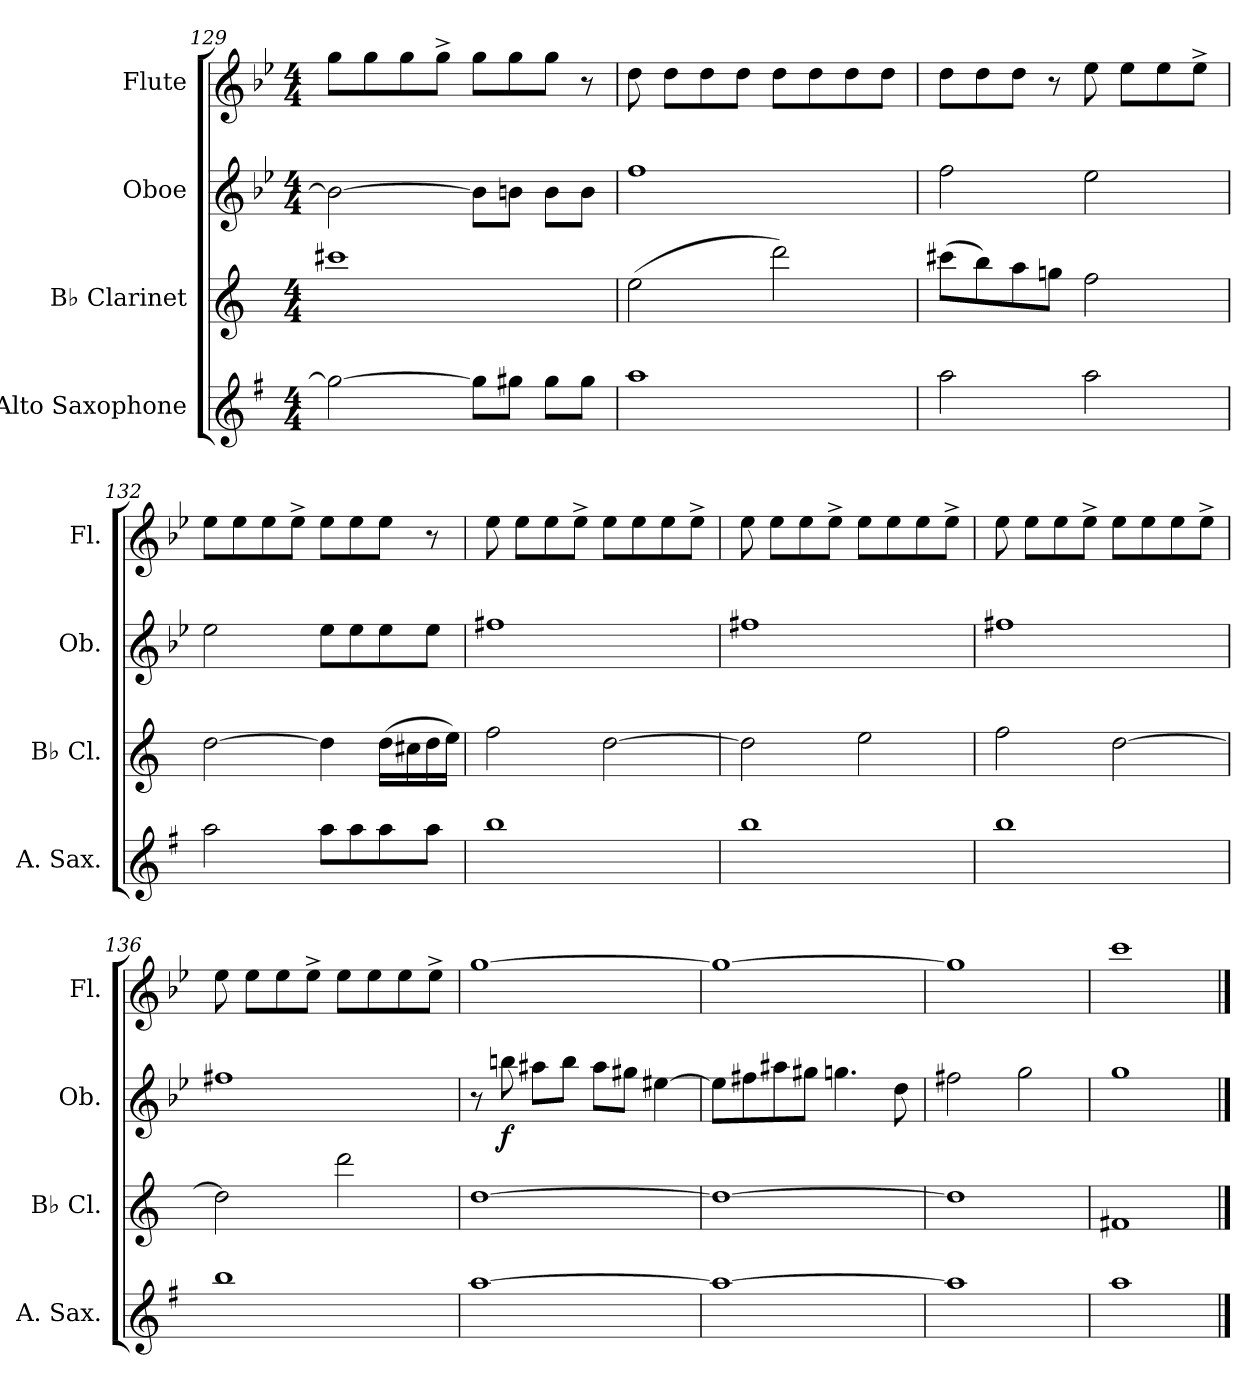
**kern	**kern	**kern	**dynam	**kern
*part4	*part3	*part2	*part2	*part1
*staff4	*staff3	*staff2	*staff2	*staff1
*I"Alto Saxophone	*I"B♭ Clarinet	*I"Oboe	*	*I"Flute
*I'A. Sax.	*I'B♭ Cl.	*I'Ob.	*	*I'Fl.
*clefG2	*clefG2	*clefG2	*	*clefG2
*ITrd5c9	*ITrd1c2	*	*	*
*k[b-e-]	*k[b-e-]	*k[b-e-]	*	*k[b-e-]
*M4/4	*M4/4	*M4/4	*	*M4/4
=129	=129	=129	=129	=129
2b\_	1bbn	2b\_	.	8gg\L
.	.	.	.	8gg\
.	.	.	.	8gg\
.	.	.	.	8gg^\J
8b\L]	.	8b\L]	.	8gg\L
8bn\J	.	8bn\J	.	8gg\
8b\L	.	8b\L	.	8gg\J
8b\J	.	8b\J	.	8r
!!LO:LB:g=z
=130	=130	=130	=130	=130
1cc	(2dd\	1ff	.	8dd\
.	.	.	.	8dd\L
.	.	.	.	8dd\
.	.	.	.	8dd\J
.	2ccc\)	.	.	8dd\L
.	.	.	.	8dd\
.	.	.	.	8dd\
.	.	.	.	8dd\J
=131	=131	=131	=131	=131
2cc\	(8bbn\L	2ff\	.	8dd\L
.	8aa\)	.	.	8dd\
.	8gg\	.	.	8dd\J
.	8ffn\J	.	.	8r
2cc\	2ee-\	2ee-\	.	8ee-\
.	.	.	.	8ee-\L
.	.	.	.	8ee-\
.	.	.	.	8ee-^\J
=132	=132	=132	=132	=132
2cc\	[2cc\	2ee-\	.	8ee-\L
.	.	.	.	8ee-\
.	.	.	.	8ee-\
.	.	.	.	8ee-^\J
8cc\L	4cc\]	8ee-\L	.	8ee-\L
8cc\	.	8ee-\	.	8ee-\
8cc\	(16cc\LL	8ee-\	.	8ee-\J
.	16bn\	.	.	.
8cc\J	16cc\	8ee-\J	.	8r
.	16dd\JJ)	.	.	.
=133	=133	=133	=133	=133
1dd	2ee-\	1ff#X	.	8ee-\
.	.	.	.	8ee-\L
.	.	.	.	8ee-\
.	.	.	.	8ee-^\J
.	[2cc\	.	.	8ee-\L
.	.	.	.	8ee-\
.	.	.	.	8ee-\
.	.	.	.	8ee-^\J
!!LO:PB:g=z
=134	=134	=134	=134	=134
1dd	2cc\]	1ff#X	.	8ee-\
.	.	.	.	8ee-\L
.	.	.	.	8ee-\
.	.	.	.	8ee-^\J
.	2dd\	.	.	8ee-\L
.	.	.	.	8ee-\
.	.	.	.	8ee-\
.	.	.	.	8ee-^\J
=135	=135	=135	=135	=135
1dd	2ee-\	1ff#X	.	8ee-\
.	.	.	.	8ee-\L
.	.	.	.	8ee-\
.	.	.	.	8ee-^\J
.	[2cc\	.	.	8ee-\L
.	.	.	.	8ee-\
.	.	.	.	8ee-\
.	.	.	.	8ee-^\J
=136	=136	=136	=136	=136
1dd	2cc\]	1ff#X	.	8ee-\
.	.	.	.	8ee-\L
.	.	.	.	8ee-\
.	.	.	.	8ee-^\J
.	2ccc\	.	.	8ee-\L
.	.	.	.	8ee-\
.	.	.	.	8ee-\
.	.	.	.	8ee-^\J
=137	=137	=137	=137	=137
*	*	*	*	*MM56
[1cc	[1cc	8r	.	[1gg
!	!	!	!LO:DY:b	!
.	.	8bbn\	f	.
.	.	8aa#X\L	.	.
.	.	8bb\J	.	.
.	.	8aa#\L	.	.
.	.	8gg#X\J	.	.
.	.	[4ee#X\	.	.
!!LO:LB:g=z
=138	=138	=138	=138	=138
1cc_	1cc_	8ee#\L]	.	1gg_
.	.	8ff#X\	.	.
.	.	8aa#X\	.	.
.	.	8gg#X\J	.	.
.	.	4.ggn\	.	.
.	.	8dd\	.	.
=139	=139	=139	=139	=139
1cc]	1cc]	2ff#X\	.	1gg]
.	.	2gg\	.	.
=140	=140	=140	=140	=140
1cc	1en	1gg	.	1ccc
==	==	==	==	==
*-	*-	*-	*-	*-
